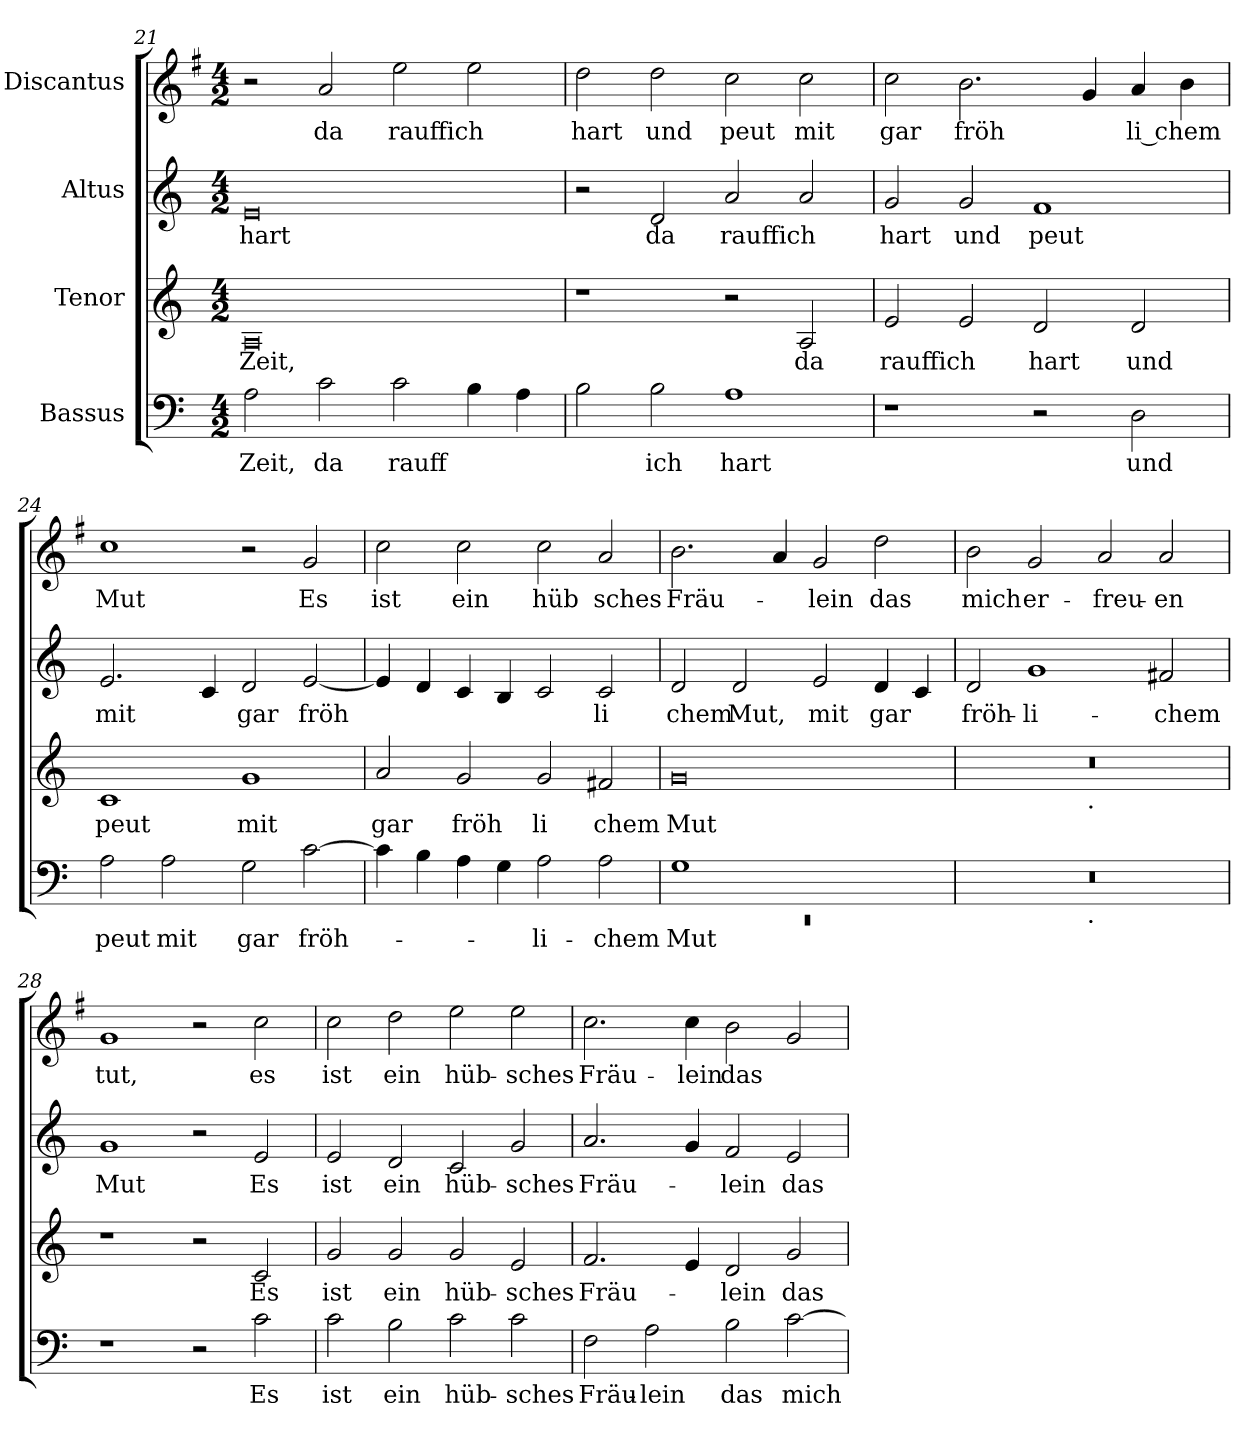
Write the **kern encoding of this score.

**kern	**text	**kern	**text	**kern	**text	**kern	**text
*part4	*part4	*part3	*part3	*part2	*part2	*part1	*part1
*staff4	*staff4	*staff3	*staff3	*staff2	*staff2	*staff1	*staff1
*I"Bassus	*	*I"Tenor	*	*I"Altus	*	*I"Discantus	*
*clefF4	*	*clefG2	*	*clefG2	*	*clefG2	*
*	*	*	*	*	*	*ITrd-3c-5	*
*k[]	*	*k[]	*	*k[]	*	*k[]	*
*C:	*	*C:	*	*C:	*	*C:	*
*M4/2	*	*M4/2	*	*M4/2	*	*M4/2	*
=21	=21	=21	=21	=21	=21	=21	=21
!	!LO:LY:b	!	!LO:LY:b	!	!LO:LY:b	!	!
2A\	Zeit,	0A	Zeit,	0e	hart	2r	.
!	!LO:LY:b	!	!	!	!	!	!LO:LY:b
2c\	da	.	.	.	.	2dd/	da
!	!LO:LY:b	!	!	!	!	!	!LO:LY:b
2c\	rauff	.	.	.	.	2aa\	rauffich
4B\	.	.	.	.	.	2aa\	.
4A\	.	.	.	.	.	.	.
=22	=22	=22	=22	=22	=22	=22	=22
!	!	!	!	!	!	!	!LO:LY:b
2B\	.	1r	.	2r	.	2gg\	hart
!	!LO:LY:b	!	!	!	!LO:LY:b	!	!LO:LY:b
2B\	ich	.	.	2d/	da	2gg\	und
!	!LO:LY:b	!	!	!	!LO:LY:b	!	!LO:LY:b
1A	hart	2r	.	2a/	rauffich	2ff\	peut
!	!	!	!LO:LY:b	!	!	!	!LO:LY:b
.	.	2A/	da	2a/	.	2ff\	mit
=23	=23	=23	=23	=23	=23	=23	=23
!	!	!	!LO:LY:b	!	!LO:LY:b	!	!LO:LY:b
1r	.	2e/	rauffich	2g/	hart	2ff\	gar
!	!	!	!	!	!LO:LY:b	!	!LO:LY:b
.	.	2e/	.	2g/	und	2.ee\	fröh
!	!	!	!LO:LY:b	!	!LO:LY:b	!	!
2r	.	2d/	hart	1f	peut	.	.
.	.	.	.	.	.	4cc/	.
!	!LO:LY:b	!	!LO:LY:b	!	!	!	!LO:LY:b
2D\	und	2d/	und	.	.	4dd/	li chem
.	.	.	.	.	.	4ee\	.
=24	=24	=24	=24	=24	=24	=24	=24
!	!LO:LY:b	!	!LO:LY:b	!	!LO:LY:b	!	!LO:LY:b
2A\	peut	1c	peut	2.e/	mit	1ff	Mut
!	!LO:LY:b	!	!	!	!	!	!
2A\	mit	.	.	.	.	.	.
.	.	.	.	4c/	.	.	.
!	!LO:LY:b	!	!LO:LY:b	!	!LO:LY:b	!	!
2G\	gar	1g	mit	2d/	gar	2r	.
!	!LO:LY:b	!	!	!	!LO:LY:b	!	!LO:LY:b
[>2c\	fröh-	.	.	[<2e/	fröh	2cc/	Es
=25	=25	=25	=25	=25	=25	=25	=25
!	!	!	!LO:LY:b	!	!	!	!LO:LY:b
4c\]	.	2a/	gar	4e/]	.	2ff\	ist
4B\	.	.	.	4d/	.	.	.
!	!	!	!LO:LY:b	!	!	!	!LO:LY:b
4A\	.	2g/	fröh	4c/	.	2ff\	ein
4G\	.	.	.	4B/	.	.	.
!	!LO:LY:b	!	!LO:LY:b	!	!	!	!LO:LY:b
2A\	-li-	2g/	li	2c/	.	2ff\	hüb
!	!LO:LY:b	!	!LO:LY:b	!	!LO:LY:b	!	!LO:LY:b
2A\	-chem	2f#/	chem	2c/	li	2dd/	sches
!!LO:LB:g=z
=26	=26	=26	=26	=26	=26	=26	=26
*^	*	*	*	*	*	*	*
!	!LO:N:vis=1	!LO:LY:b	!	!LO:LY:b	!	!LO:LY:b	!	!LO:LY:b
1G	0rEE	Mut	0g	Mut	2d/	chem	2.ee\	Fräu-
!	!	!	!	!	!	!LO:LY:b	!	!
.	.	.	.	.	2d/	Mut,	.	.
.	.	.	.	.	.	.	4dd/	.
!	!	!	!	!	!	!LO:LY:b	!	!LO:LY:b
1ryy	.	.	.	.	2e/	mit	2cc/	-lein
!	!	!	!	!	!	!LO:LY:b	!	!LO:LY:b
.	.	.	.	.	4d/	gar	2gg\	das
.	.	.	.	.	4c/	.	.	.
=27	=27	=27	=27	=27	=27	=27	=27	=27
!	!	!	!	!	!	!LO:LY:b	!	!LO:LY:b
*	*	*	*^	*	*	*	*	*
0r	2ryy	.	0r	2ryy	.	2d/	fröh-	2ee\	mich
!	!	!	!	!	!	!	!LO:LY:b	!	!LO:LY:b
.	4...ryy	.	.	4...ryy	.	1g	-li-	2cc/	er-
!	!	!	!	!LO:TX:b:t=.	!	!	!	!	!
!	!LO:TX:b:t=.	!	!	!	!	!	!	!	!
.	1ryy	.	.	1ryy	.	.	.	.	.
!	!	!	!	!	!	!	!	!	!LO:LY:b
.	.	.	.	.	.	.	.	2dd/	-freu-
!	!	!	!	!	!	!	!LO:LY:b	!	!LO:LY:b
.	.	.	.	.	.	2f#/	-chem	2dd/	-en
.	32ryy	.	.	32ryy	.	.	.	.	.
=28	=28	=28	=28	=28	=28	=28	=28	=28	=28
!	!	!	!	!	!	!	!LO:LY:b	!	!LO:LY:b
*v	*v	*	*	*	*	*	*	*	*
*	*	*v	*v	*	*	*	*	*
1r	.	1r	.	1g	Mut	1cc	tut,
2r	.	2r	.	2r	.	2r	.
!	!LO:LY:b	!	!LO:LY:b	!	!LO:LY:b	!	!LO:LY:b
2c\	Es	2c/	Es	2e/	Es	2ff\	es
=29	=29	=29	=29	=29	=29	=29	=29
!	!LO:LY:b	!	!LO:LY:b	!	!LO:LY:b	!	!LO:LY:b
2c\	ist	2g/	ist	2e/	ist	2ff\	ist
!	!LO:LY:b	!	!LO:LY:b	!	!LO:LY:b	!	!LO:LY:b
2B\	ein	2g/	ein	2d/	ein	2gg\	ein
!	!LO:LY:b	!	!LO:LY:b	!	!LO:LY:b	!	!LO:LY:b
2c\	hüb-	2g/	hüb-	2c/	hüb-	2aa\	hüb-
!	!LO:LY:b	!	!LO:LY:b	!	!LO:LY:b	!	!LO:LY:b
2c\	-sches	2e/	-sches	2g/	-sches	2aa\	-sches
=30	=30	=30	=30	=30	=30	=30	=30
!	!LO:LY:b	!	!LO:LY:b	!	!LO:LY:b	!	!LO:LY:b
2F\	Fräu-	2.f/	Fräu-	2.a/	Fräu-	2.ff\	Fräu-
!	!LO:LY:b	!	!	!	!	!	!
2A\	-lein	.	.	.	.	.	.
!	!	!	!	!	!	!	!LO:LY:b
.	.	4e/	.	4g/	.	4ff\	-lein
!	!LO:LY:b	!	!LO:LY:b	!	!LO:LY:b	!	!LO:LY:b
2B\	das	2d/	-lein	2f/	-lein	2ee\	das
!	!LO:LY:b	!	!LO:LY:b	!	!LO:LY:b	!	!
[>2c\	mich	2g/	das	2e/	das	2cc/	.
=	=	=	=	=	=	=	=
*-	*-	*-	*-	*-	*-	*-	*-
